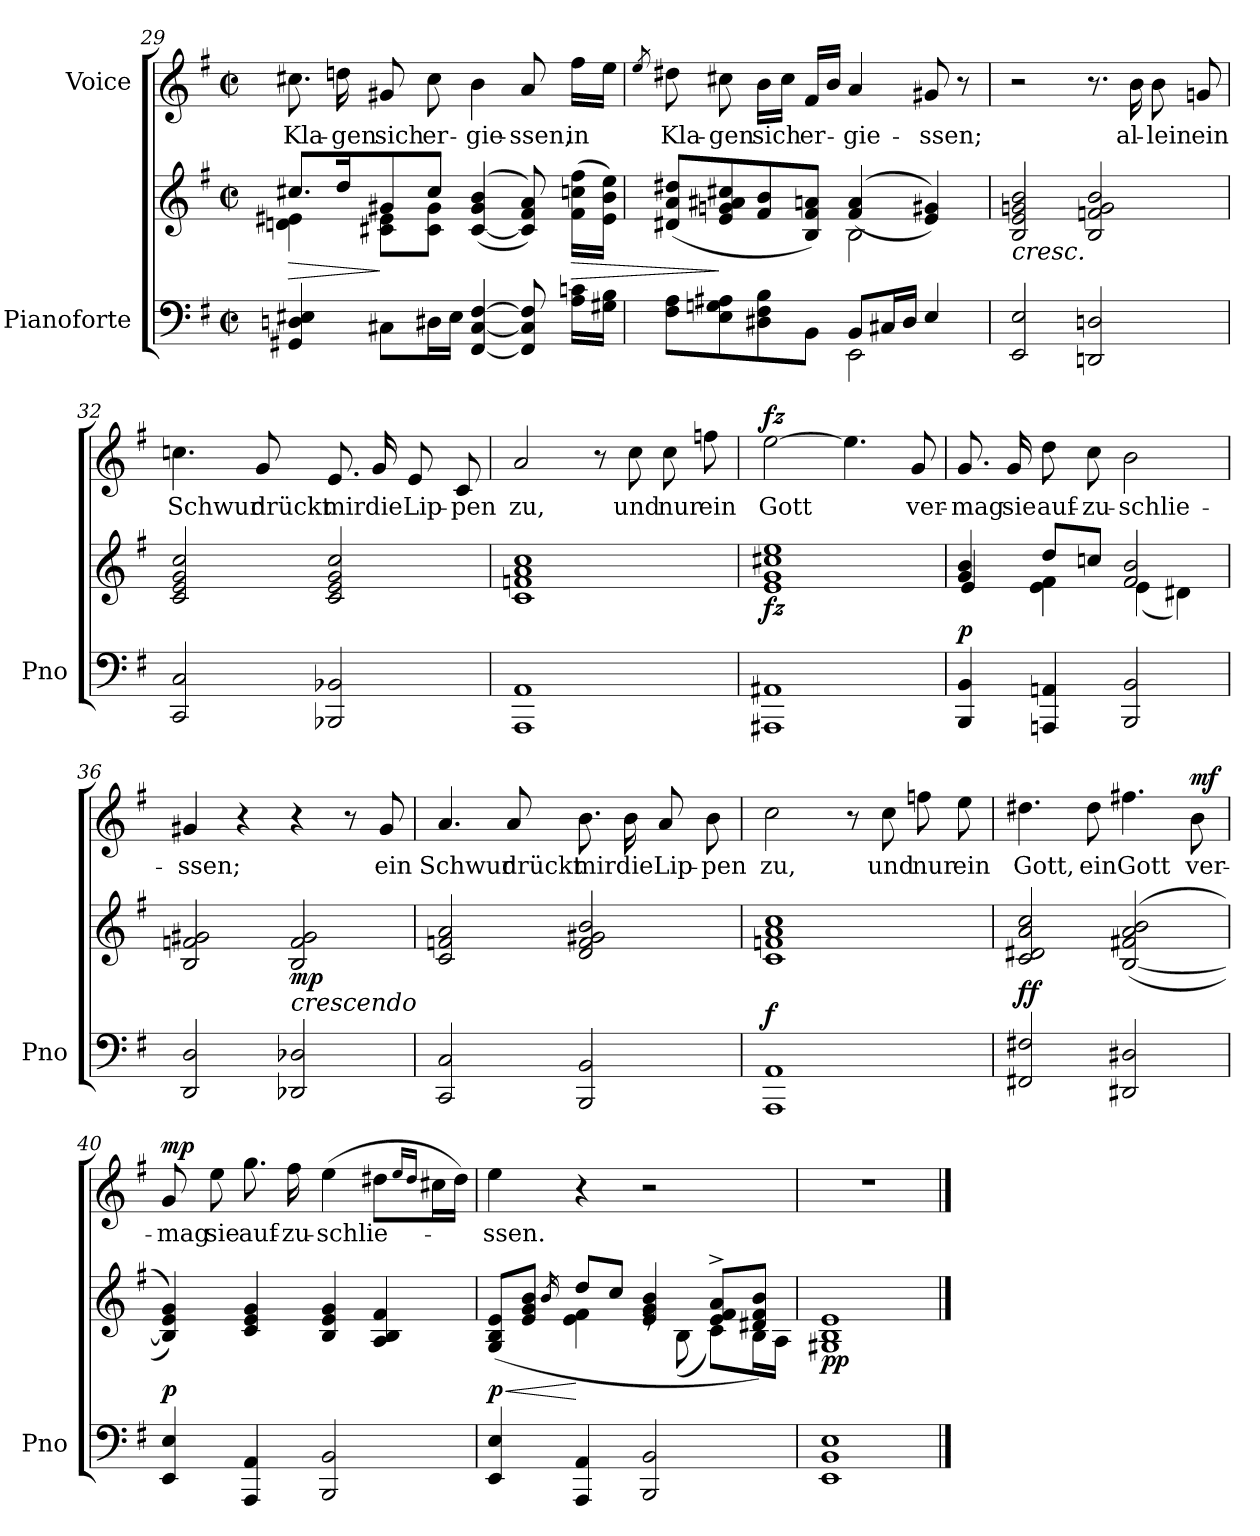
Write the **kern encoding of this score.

**kern	**kern	**dynam	**kern	**text	**dynam
*part2	*part2	*part2	*part1	*part1	*part1
*staff3	*staff2	*staff2/3	*staff1	*staff1	*staff1
*I"Pianoforte	*	*	*I"Voice	*	*
*I'Pno	*	*	*	*	*
*clefF4	*clefG2	*	*clefG2	*	*
*k[f#]	*k[f#]	*	*k[f#]	*	*
*G:	*G:	*	*G:	*	*
*M2/2	*M2/2	*	*M2/2	*	*
*met(c|)	*met(c|)	*	*met(c|)	*	*
=29	=29	=29	=29	=29	=29
!	!	!LO:HP:b	!	!LO:LY:b	!
*	*^	*	*	*	*
4GG#X/ 4Dn/ 4E#X/	8.cc#X/L	4dn\ 4e#X\	>	8.cc#X\	Kla-	.
!	!	!	!	!	!LO:LY:b	!
.	16dd/K	.	.	16ddn\	-gen	.
!	!	!	!	!	!LO:LY:b	!
8C#X\L	8g#X/	8c#X\ 8e#\L	]	8g#X/	sich	.
!	!	!	!	!	!LO:LY:b	!
16D#X\L	8cc#/J	8c#\ 8g#\J	.	8cc#\	er-	.
16E#\JJ	.	.	.	.	.	.
!	!	!	!	!	!LO:LY:b	!
[4FF#/ [4C#/ [4F#/	(>(<[4c#/ 4g#/ 4b/	4rcyy	.	4b\	-gie-	.
!	!	!	!	!	!LO:LY:b	!
8FF#/] 8C#/] 8F#/]	8c#/] 8f#/ 8a/))	4ryy	.	8a/	-ssen,	.
!	!	!	!LO:HP:b	!	!LO:LY:b	!
16A\ 16cn\LL	(>16f#\ 16ccn\ 16ff#\LL	.	>	16ff#\LL	in	.
16G#X\ 16B\JJ	16e#\ 16b\ 16ee\JJ)	.	.	16ee\JJ	.	.
=30	=30	=30	=30	=30	=30	=30
.	.	.	.	8qee/	.	.
*^	*	*	*	*	*	*
!	!	!	!	!	!	!LO:LY:b	!
8F#\ 8A\L	2ryy	(<8d#X/ 8a/ 8dd#X/L	2ryy	.	8dd#X\	Kla-	.
!	!	!	!	!	!	!LO:LY:b	!
8E\ 8Gn\ 8A#X\	.	8e/ 8gn/ 8a#X/ 8cc#X/	.	]	8cc#X\	-gen	.
!	!	!	!	!	!	!LO:LY:b	!
8D#X\ 8F#\ 8B\	.	8f#/ 8b/	.	.	16b\LL	sich	.
.	.	.	.	.	16cc#\JJ	.	.
!	!	!	!	!	!	!LO:LY:b	!
8BB\J	.	8B/ 8f#/ 8an/J)	.	.	16f#/LL	er-	.
.	.	.	.	.	16b/JJ	.	.
!	!	!	!	!	!	!LO:LY:b	!
8BB/L	2EE\	(>(>4f#/ 4a/	2B\	.	4a/	-gie-	.
16C#X/L	.	.	.	.	.	.	.
16D#/JJ	.	.	.	.	.	.	.
!	!	!	!	!	!	!LO:LY:b	!
4E/	.	4e/ 4g#X/))	.	.	8g#X/	-ssen;	.
.	.	.	.	.	8r	.	.
*v	*v	*	*	*	*	*	*
*	*v	*v	*	*	*	*
!!LO:LB:g=z
=31	=31	=31	=31	=31	=31
!	!LO:TX:b:i:t=cresc.	!	!	!	!
2EE/ 2E/	2B/ 2e/ 2gn/ 2b/	.	2r	.	.
2DDn/ 2Dn/	2B/ 2fn/ 2g/ 2b/	.	8.r	.	.
!	!	!	!	!LO:LY:b	!
.	.	.	16b\	al-	.
!	!	!	!	!LO:LY:b	!
.	.	.	8b\	-lein	.
!	!	!	!	!LO:LY:b	!
.	.	.	8gn/	ein	.
=32	=32	=32	=32	=32	=32
!	!	!	!	!LO:LY:b	!
2CC/ 2C/	2c/ 2e/ 2g/ 2cc/	.	4.ccn\	Schwur	.
!	!	!	!	!LO:LY:b	!
.	.	.	8g/	drückt	.
!	!	!	!	!LO:LY:b	!
2BBB-X/ 2BB-X/	2c/ 2e/ 2g/ 2cc/	.	8.e/	mir	.
!	!	!	!	!LO:LY:b	!
.	.	.	16g/	die	.
!	!	!	!	!LO:LY:b	!
.	.	.	8e/	Lip-	.
!	!	!	!	!LO:LY:b	!
.	.	.	8c/	-pen	.
=33	=33	=33	=33	=33	=33
!	!	!	!	!LO:LY:b	!
1AAA 1AA	1c 1fn 1a 1cc	.	2a/	zu,	.
.	.	.	8r	.	.
!	!	!	!	!LO:LY:b	!
.	.	.	8cc\	und	.
!	!	!	!	!LO:LY:b	!
.	.	.	8cc\	nur	.
!	!	!	!	!LO:LY:b	!
.	.	.	8ffn\	ein	.
=34	=34	=34	=34	=34	=34
!	!	!LO:DY:b	!	!LO:LY:b	!LO:DY:a
1AAA#X 1AA#X	1e 1g 1cc#X 1ee	fz	[2ee\	Gott	fz
.	.	.	4.ee\]	.	.
!	!	!	!	!LO:LY:b	!
.	.	.	8g/	ver-	.
!!LO:LB:g=z
=35	=35	=35	=35	=35	=35
*	*^	*	*	*	*
!	!	!	!LO:DY:a=2	!	!LO:LY:b	!
4BBB/ 4BB/	4g/ 4b/	4e/	p	8.g/	-mag	.
!	!	!	!	!	!LO:LY:b	!
.	.	.	.	16g/	sie	.
!	!	!	!	!	!LO:LY:b	!
4AAAn/ 4AAn/	8dd/L	4e\ 4f#\	.	8dd\	auf-	.
!	!	!	!	!	!LO:LY:b	!
.	8ccn/J	.	.	8cc\	-zu-	.
!	!	!	!	!	!LO:LY:b	!
2BBB/ 2BB/	2f#/ 2b/	(<4e\	.	2b\	-schlie-	.
.	.	4d#X\)	.	.	.	.
=36	=36	=36	=36	=36	=36	=36
!	!	!	!	!	!LO:LY:b	!
*	*v	*v	*	*	*	*
2DD/ 2D/	2B/ 2fn/ 2g#X/	.	4g#X/	-ssen;	.
.	.	.	4r	.	.
!	!LO:TX:b:i:t=crescendo	!	!	!	!
!	!	!LO:DY:b	!	!	!
2DD-X/ 2D-X/	2B/ 2f/ 2g#/	mp	4r	.	.
.	.	.	8r	.	.
!	!	!	!	!LO:LY:b	!
.	.	.	8g#/	ein	.
=37	=37	=37	=37	=37	=37
!	!	!	!	!LO:LY:b	!
2CC/ 2C/	2c/ 2fn/ 2a/	.	4.a/	Schwur	.
!	!	!	!	!LO:LY:b	!
.	.	.	8a/	drückt	.
!	!	!	!	!LO:LY:b	!
2BBB/ 2BB/	2d/ 2f/ 2g#X/ 2b/	.	8.b\	mir	.
!	!	!	!	!LO:LY:b	!
.	.	.	16b\	die	.
!	!	!	!	!LO:LY:b	!
.	.	.	8a/	Lip-	.
!	!	!	!	!LO:LY:b	!
.	.	.	8b\	-pen	.
=38	=38	=38	=38	=38	=38
!	!	!LO:DY:a=2	!	!LO:LY:b	!
1AAA 1AA	1c 1fn 1a 1cc	f	2cc\	zu,	.
.	.	.	8r	.	.
!	!	!	!	!LO:LY:b	!
.	.	.	8cc\	und	.
!	!	!	!	!LO:LY:b	!
.	.	.	8ffn\	nur	.
!	!	!	!	!LO:LY:b	!
.	.	.	8ee\	ein	.
!!LO:LB:g=z
=39	=39	=39	=39	=39	=39
!	!	!LO:DY:a=2	!	!LO:LY:b	!
2FF#X/ 2F#X/	2c/ 2d#X/ 2a/ 2cc/	ff	4.dd#X\	Gott,	.
!	!	!	!	!LO:LY:b	!
.	.	.	8dd#\	ein	.
!	!	!LO:DY:a=2	!	!LO:LY:b	!
!	!	!LO:DY:n=1:a=2	!	!	!
2DD#X/ 2D#X/	(<(>[2B/ 2f#X/ 2a/ 2b/	ff other-dynamics	4.ff#X\	Gott	.
!	!	!	!	!LO:LY:b	!LO:DY:a
.	.	.	8b\	ver-	mf
=40	=40	=40	=40	=40	=40
!	!	!LO:DY:a=2	!	!LO:LY:b	!LO:DY:a
4EE/ 4E/	4B/] 4e/ 4g/))	p	8g/	-mag	mp
!	!	!	!	!LO:LY:b	!
.	.	.	8ee\	sie	.
!	!	!	!	!LO:LY:b	!
4AAA/ 4AA/	4c/ 4e/ 4g/	.	8.gg\	auf-	.
!	!	!	!	!LO:LY:b	!
.	.	.	16ff#\	-zu-	.
!	!	!	!	!LO:LY:b	!
2BBB/ 2BB/	4B/ 4e/ 4g/	.	(>4ee\	-schlie-	.
.	4A/ 4B/ 4f#/	.	8dd#X\L	.	.
.	.	.	16qee/LL	.	.
.	.	.	16qdd#/JJ	.	.
.	.	.	16cc#X\L	.	.
.	.	.	16dd#\JJ)	.	.
=41	=41	=41	=41	=41	=41
!	!	!LO:HP:b	!	!LO:LY:b	!
*	*^	*	*	*	*
!	!	!	!LO:DY:n=1:b	!	!	!
4EE/ 4E/	(>8G/ 8B/ 8e/L	4ryy	< p	4ee\	-ssen.	.
.	8e/ 8g/ 8b/J	.	.	.	.	.
.	16qb/	.	.	.	.	.
4AAA/ 4AA/	8dd/L	4e\ 4f#\	[	4r	.	.
.	8cc/J	.	.	.	.	.
2BBB/ 2BB/	4e/ 4g/ 4b/	8re	.	2r	.	.
.	.	(<8B\	.	.	.	.
.	8e/^ 8f#/^ 8a/^L	8c\L)	.	.	.	.
.	8d#X/ 8f#/ 8b/J)	16B\L	.	.	.	.
.	.	16A\JJ	.	.	.	.
=42	=42	=42	=42	=42	=42	=42
!	!	!	!LO:DY:b	!	!	!
*	*v	*v	*	*	*	*
1EE 1BB 1E	1G#X 1B 1e	pp	1r	.	.
==	==	==	==	==	==
*-	*-	*-	*-	*-	*-
